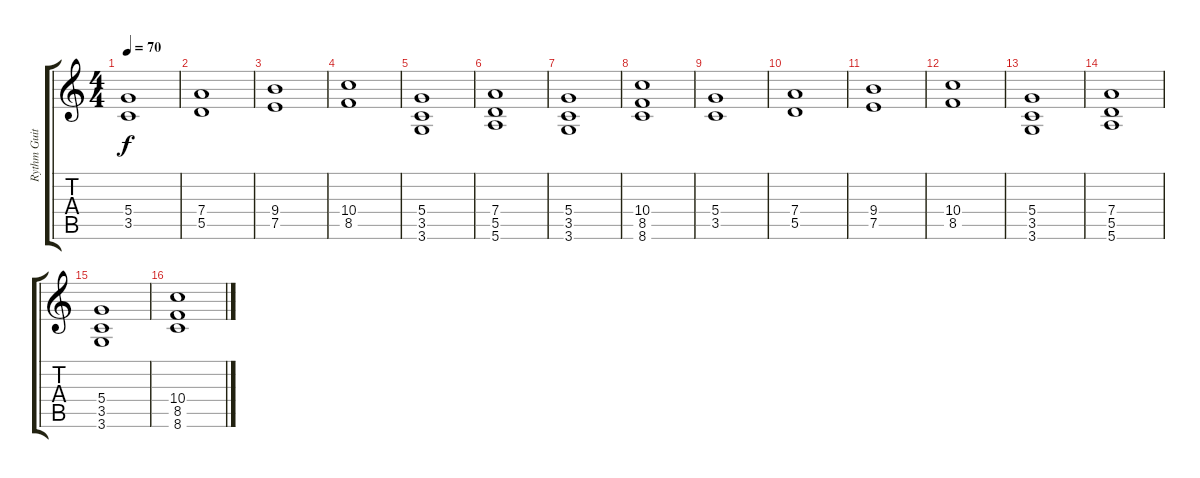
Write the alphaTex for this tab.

\track ("Rythm Guitar " "Rythm Guit") {instrument overdrivenguitar}
\staff {score tabs}
\tuning (E4 B3 G3 D3 A2 E2) {hide}
\ts (4 4)
\tempo 70
\clef g2
\ks c
(5.4 3.5).1{dy f} |
(7.4 5.5).1 |
(9.4 7.5).1 |
(10.4 8.5).1 |
(5.4 3.5 3.6).1 |
(7.4 5.5 5.6).1 |
(5.4 3.5 3.6).1 |
(10.4 8.5 8.6).1 |
(5.4 3.5).1 |
(7.4 5.5).1 |
(9.4 7.5).1 |
(10.4 8.5).1 |
(5.4 3.5 3.6).1 |
(7.4 5.5 5.6).1 |
(5.4 3.5 3.6).1 |
(10.4 8.5 8.6).1
